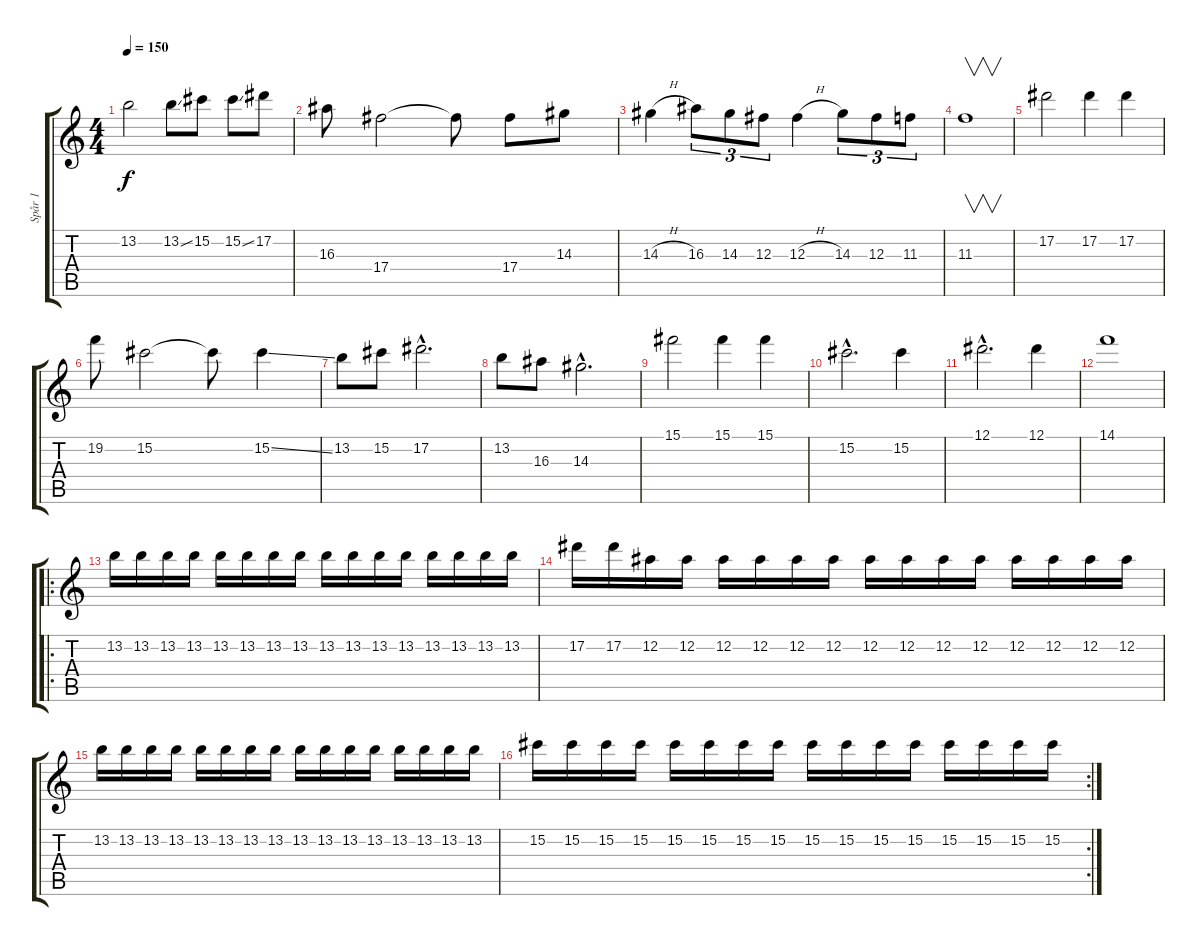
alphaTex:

\track ("Spår 1" "Spår 1") {instrument distortionguitar}
\staff {score tabs}
\tuning (Eb4 Bb3 Gb3 Db3 Ab2 Eb2) {hide}
\ts (4 4)
\tempo 150
\clef g2
\ks c
13.2.2{dy f} 13.2{ss}.8 15.2.8 15.2{ss}.8 17.2.8 |
16.3.8 17.4.2 17.4{t}.8 17.4.8 14.3.8 |
14.3{h}.4 16.3.8{tu (3 2)} 14.3.8{tu (3 2)} 12.3.8{tu (3 2)} 12.3{h}.4 14.3.8{tu (3 2)} 12.3.8{tu (3 2)} 11.3.8{tu (3 2)} |
11.3.1{v} |
17.2.2 17.2.4 17.2.4 |
19.2.8 15.2.2 15.2{t}.8 15.2{ss}.4 |
13.2.8 15.2.8 17.2{hac}.2{d} |
13.2.8 16.3.8 14.3{hac}.2{d} |
15.1.2 15.1.4 15.1.4 |
15.2{hac}.2{d} 15.2.4 |
12.1{hac}.2{d} 12.1.4 |
14.1.1 |
\ro
13.2.16 13.2.16 13.2.16 13.2.16 13.2.16 13.2.16 13.2.16 13.2.16 13.2.16 13.2.16 13.2.16 13.2.16 13.2.16 13.2.16 13.2.16 13.2.16 |
17.2.16 17.2.16 12.2.16 12.2.16 12.2.16 12.2.16 12.2.16 12.2.16 12.2.16 12.2.16 12.2.16 12.2.16 12.2.16 12.2.16 12.2.16 12.2.16 |
13.2.16 13.2.16 13.2.16 13.2.16 13.2.16 13.2.16 13.2.16 13.2.16 13.2.16 13.2.16 13.2.16 13.2.16 13.2.16 13.2.16 13.2.16 13.2.16 |
\rc 2
15.2.16 15.2.16 15.2.16 15.2.16 15.2.16 15.2.16 15.2.16 15.2.16 15.2.16 15.2.16 15.2.16 15.2.16 15.2.16 15.2.16 15.2.16 15.2.16
